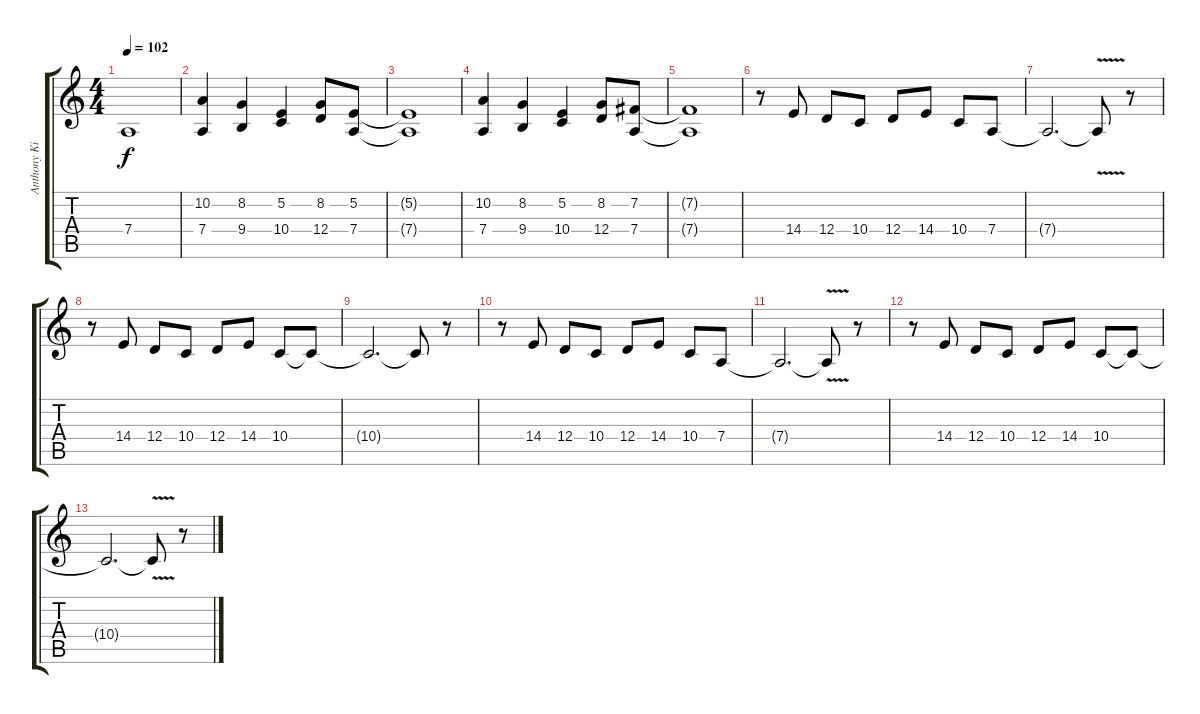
\track ("Anthony Kiedis (Chant)" "Anthony Ki") {instrument trumpet}
\staff {score tabs}
\tuning (E4 B3 G3 D3 A2 E2) {hide}
\ts (4 4)
\tempo 102
\clef g2
\ks c
7.4{t}.1{dy f} |
(10.2 7.4).4 (8.2 9.4).4 (5.2 10.4).4 (8.2 12.4).8 (5.2 7.4).8 |
(5.2{t} 7.4{t}).1 |
(10.2 7.4).4 (8.2 9.4).4 (5.2 10.4).4 (8.2 12.4).8 (7.2 7.4).8 |
(7.2{t} 7.4{t}).1 |
r.8 14.4.8 12.4.8 10.4.8 12.4.8 14.4.8 10.4.8 7.4.8 |
7.4{t}.2{d} 7.4{v t}.8 r.8 |
r.8 14.4.8 12.4.8 10.4.8 12.4.8 14.4.8 10.4.8 10.4{t}.8 |
10.4{t}.2{d} 10.4{t}.8 r.8 |
r.8 14.4.8 12.4.8 10.4.8 12.4.8 14.4.8 10.4.8 7.4.8 |
7.4{t}.2{d} 7.4{v t}.8 r.8 |
r.8 14.4.8 12.4.8 10.4.8 12.4.8 14.4.8 10.4.8 10.4{t}.8 |
10.4{t}.2{d} 10.4{v t}.8 r.8
